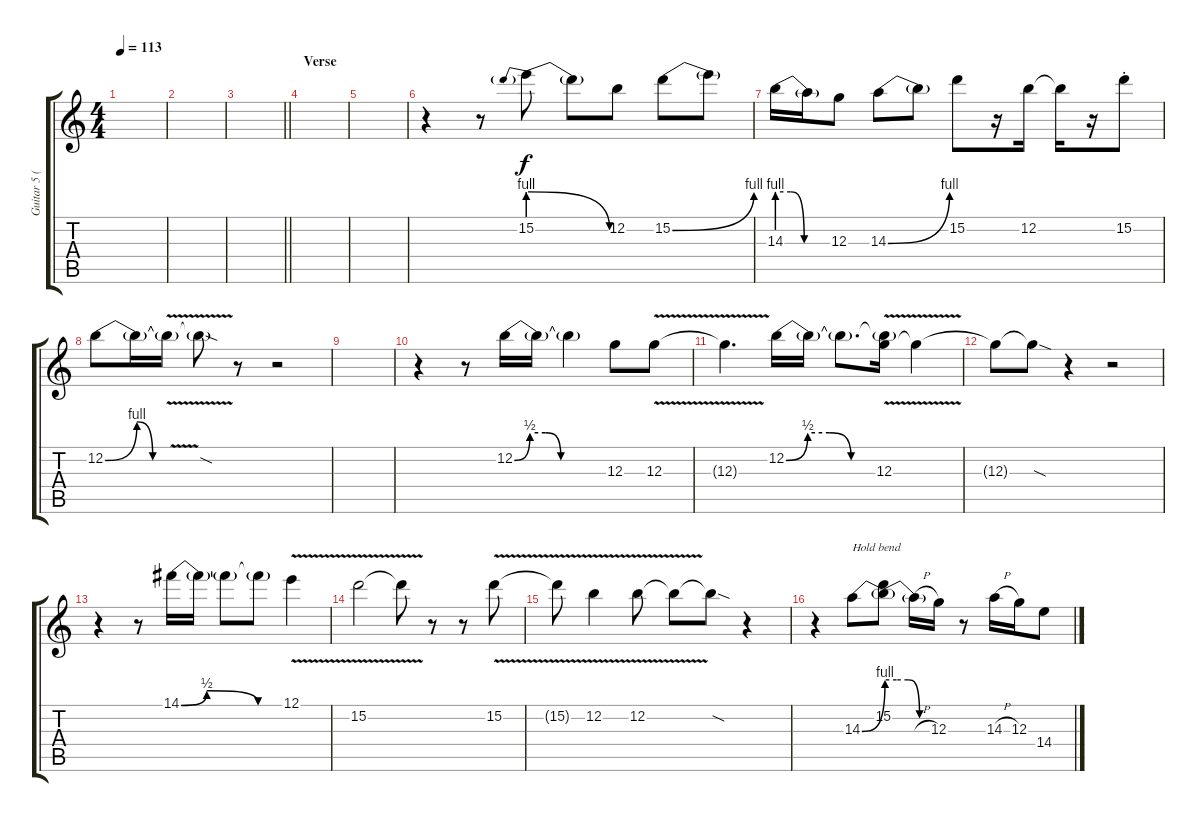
\track ("Guitar 5 (Dist w/ Chorus)" "Guitar 5 (") {instrument distortionguitar}
\staff {score tabs}
\tuning (E4 B3 G3 D3 A2 E2) {hide}
\ts (4 4)
\tempo 113
\clef g2
\ks c
|
|
\barLineRight lightlight
|
\section ("" "Verse")
|
|
r.4 r.8 15.2{be (prebendrelease 0 4 60 0)}.8 15.2{t}.8 12.2.8 15.2{be (bend 0 0 60 4)}.8 15.2{t}.8 |
14.3{be (custom 0 4 15 4 30 0 60 0)}.16 14.3{t}.16 12.3.8 14.3{be (bend 0 0 60 4)}.8 14.3{t}.8 15.2.8 r.16 12.2.16 12.2{t}.16 r.16 15.2{st}.8 |
12.2{be (custom 0 0 30 4 45 0 60 0)}.8 12.2{t}.16 12.2{v t}.16 12.2{sod t}.8 r.8 r.2 |
|
r.4 r.8 12.2{be (custom 0 0 10 2 20 2 30 0 60 0)}.16 12.2{t}.16 12.2{t}.4 12.3.8 12.3{v}.8 |
12.3{t}.4{d} 12.2{be (custom 0 0 10 2 20 2 30 0 60 0)}.16 12.2{t}.16 12.2{t}.8{d} (12.2{t} 12.3{v}).16 12.3{t}.4 |
12.3{t}.8 12.3{sod t}.8 r.4 r.2 |
r.4 r.8 14.1{be (custom 0 0 15 2 45 0 60 0)}.16 14.1{t}.16 14.1{t}.8 14.1{t}.8 12.1{v}.4 |
15.2{v}.2 15.2{t}.8 r.8 r.8 15.2{v}.8 |
15.2{t}.8 12.2{v}.4 12.2{v}.8 12.2{t}.8 12.2{sod t}.8 r.4 |
r.4 14.3{be (bend 0 0 60 4)}.8{txt "Hold bend"} (15.2 14.3{be (custom 0 4 15 4 30 4 45 0 60 0) t}).8 14.3{h t}.16 12.3.16 r.8 14.3{h}.16 12.3.16 14.4.8
